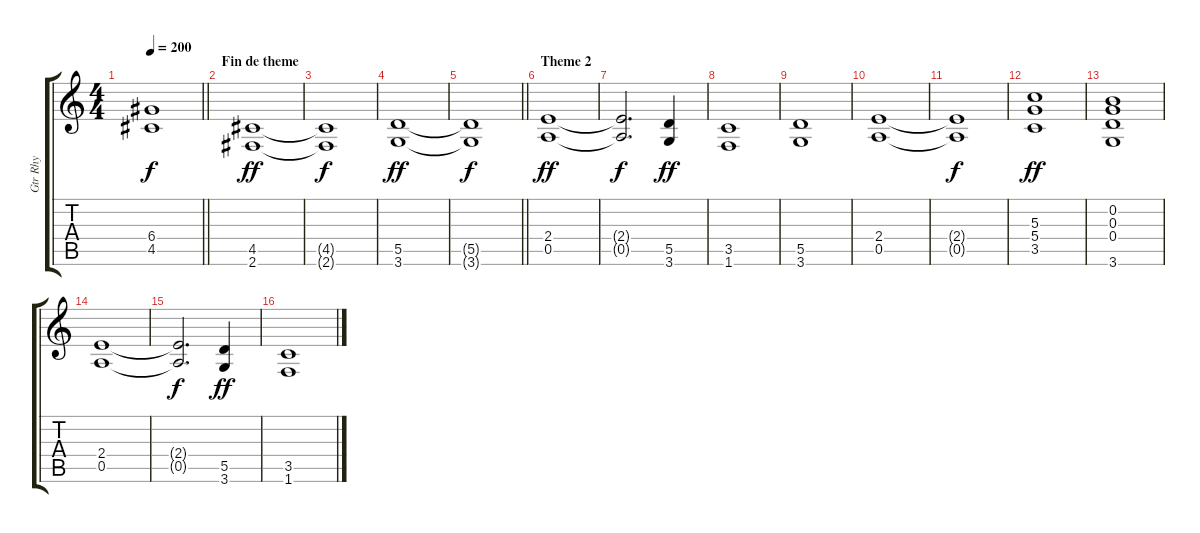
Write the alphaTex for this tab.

\track ("Gtr Rhy" "Gtr Rhy") {instrument distortionguitar}
\staff {score tabs}
\tuning (E4 B3 G3 D3 A2 E2) {hide}
\ts (4 4)
\tempo 200
\clef g2
\barLineRight lightlight
\ks c
(6.4{t} 4.5{t}).1{dy f} |
\section ("" "Fin de theme")
(4.5 2.6).1{dy ff} |
(4.5{t} 2.6{t}).1{dy f} |
(5.5 3.6).1{dy ff} |
\barLineRight lightlight
(5.5{t} 3.6{t}).1{dy f} |
\section ("" "Theme 2")
(2.4 0.5).1{dy ff} |
(2.4{t} 0.5{t}).2{d dy f} (5.5 3.6).4{dy ff} |
(3.5 1.6).1 |
(5.5 3.6).1 |
(2.4 0.5).1 |
(2.4{t} 0.5{t}).1{dy f} |
(5.3 5.4 3.5).1{dy ff} |
(0.2 0.3 0.4 3.6).1 |
(2.4 0.5).1 |
(2.4{t} 0.5{t}).2{d dy f} (5.5 3.6).4{dy ff} |
(3.5 1.6).1
